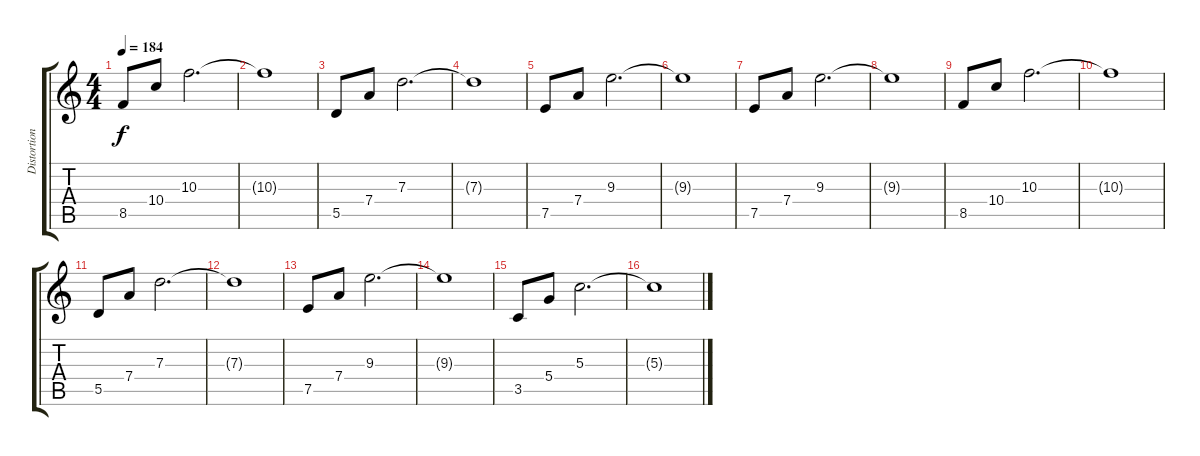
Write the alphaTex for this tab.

\track ("Distortion Guitar" "Distortion") {instrument distortionguitar}
\staff {score tabs}
\tuning (E4 B3 G3 D3 A2 E2) {hide}
\ts (4 4)
\tempo 184
\clef g2
\ks c
8.5.8{dy f} 10.4.8 10.3.2{d} |
10.3{t}.1 |
5.5.8 7.4.8 7.3.2{d} |
7.3{t}.1 |
7.5.8 7.4.8 9.3.2{d} |
9.3{t}.1 |
7.5.8 7.4.8 9.3.2{d} |
9.3{t}.1 |
8.5.8 10.4.8 10.3.2{d} |
10.3{t}.1 |
5.5.8 7.4.8 7.3.2{d} |
7.3{t}.1 |
7.5.8 7.4.8 9.3.2{d} |
9.3{t}.1 |
3.5.8 5.4.8 5.3.2{d} |
5.3{t}.1
